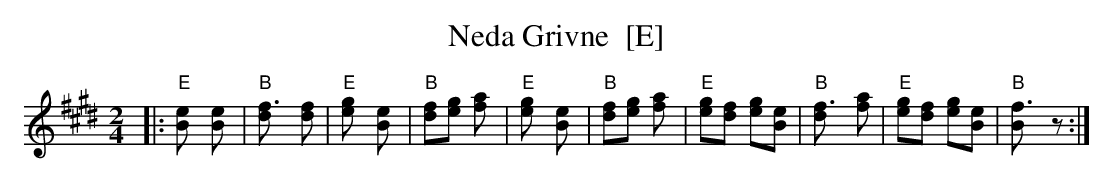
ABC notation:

X:1
T: Neda Grivne  [E]
M: 2/4
L: 1/8
K: E
|: "E"[e2B] [e2B] | "B"[f3d] [fd] \
| "E"[g2e] [e2B] | "B"[fd][ge] [a2f] \
| "E"[g2e] [e2B] | "B"[fd][ge] [a2f] \
| "E"[ge][fd] [ge][eB] | "B"[f3d] [af] \
| "E"[ge][fd] [ge][eB] | "B"[f3B] z :|
